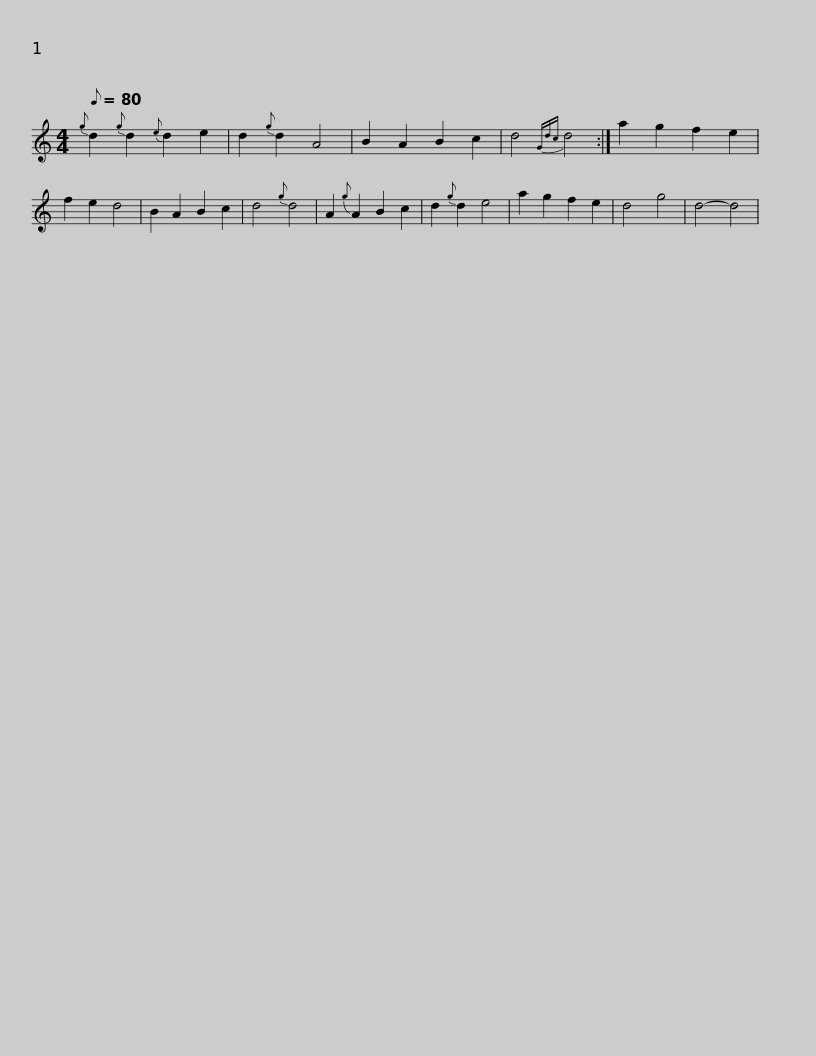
X:1
L:1/8
Q:1/8=80
M:4/4
I:linebreak $
K:C
V:1 treble
V:1
{g} d2{g} d2{e} d2 e2 | d2{g} d2 A4 | B2 A2 B2 c2 |$ d4{Gdc} d4 :| a2 g2 f2 e2 | %5
 f2 e2 d4 |$ B2 A2 B2 c2 | d4{g} d4 | A2{g} A2 B2 c2 |$ d2{g} d2 e4 | %10
 a2 g2 f2 e2 | d4 g4 |$ d4- d4 | %13
